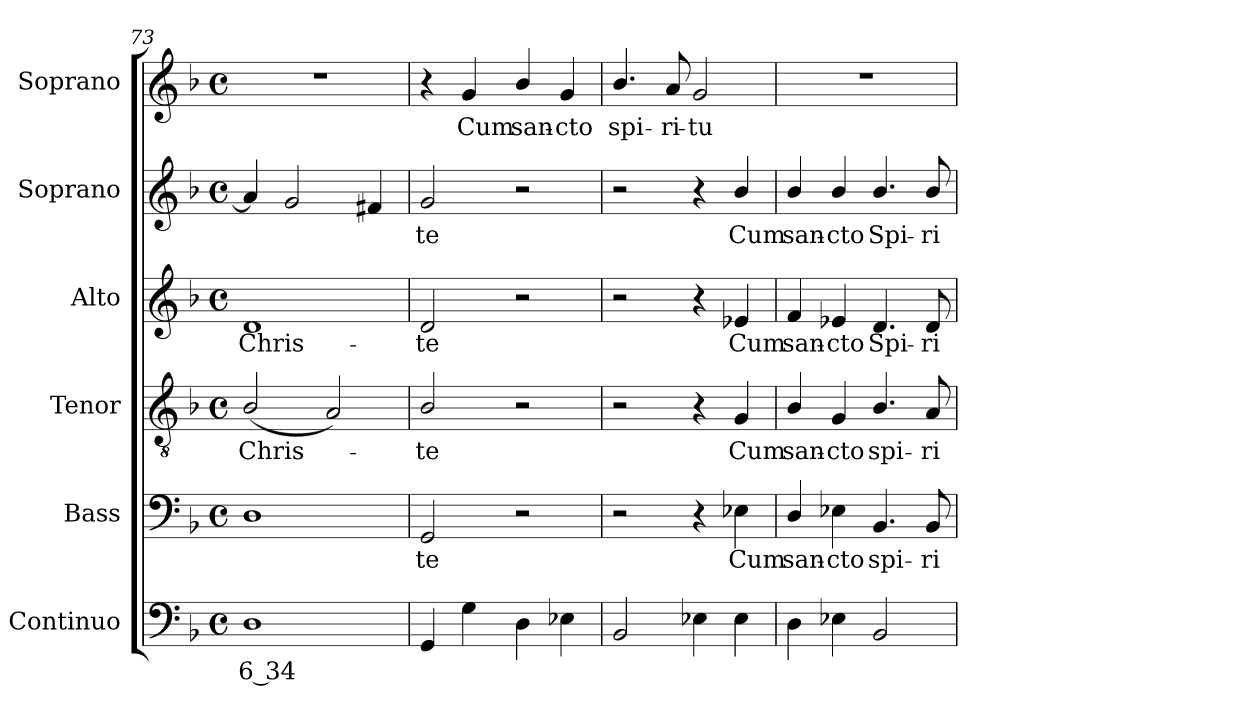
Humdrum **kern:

**kern	**text	**kern	**text	**kern	**text	**kern	**text	**kern	**text	**kern	**text
*part6	*part6	*part5	*part5	*part4	*part4	*part3	*part3	*part2	*part2	*part1	*part1
*staff6	*staff6	*staff5	*staff5	*staff4	*staff4	*staff3	*staff3	*staff2	*staff2	*staff1	*staff1
*I"Continuo	*	*I"Bass	*	*I"Tenor	*	*I"Alto	*	*I"Soprano	*	*I"Soprano	*
*I'Cont.	*	*I'B.	*	*I'T.	*	*I'A.	*	*I'S.	*	*I'S.	*
*clefF4	*	*clefF4	*	*clefGv2	*	*clefG2	*	*clefG2	*	*clefG2	*
*	*	*	*	*ITrd7c12	*	*	*	*	*	*	*
*k[b-]	*	*k[b-]	*	*k[b-]	*	*k[b-]	*	*k[b-]	*	*k[b-]	*
*F:	*	*F:	*	*F:	*	*F:	*	*F:	*	*F:	*
*M4/4	*	*M4/4	*	*M4/4	*	*M4/4	*	*M4/4	*	*M4/4	*
*met(c)	*	*met(c)	*	*met(c)	*	*met(c)	*	*met(c)	*	*met(c)	*
=73	=73	=73	=73	=73	=73	=73	=73	=73	=73	=73	=73
!	!LO:LY:b:color=#000000	!	!	!	!	!	!	!	!	!	!
!	!	!	!	!	!LO:LY:b:color=#000000	!	!	!	!	!	!
!	!	!	!	!	!	!	!LO:LY:b:color=#000000	!	!	!	!
1Di	6 34	1Di	.	(2BB-i/	Chris-	1di	Chris-	4ai/]	.	1r	.
.	.	.	.	.	.	.	.	2gi/	.	.	.
.	.	.	.	2AAi/)	.	.	.	.	.	.	.
.	.	.	.	.	.	.	.	4f#Xi/	.	.	.
!!LO:LB:g=z
=74	=74	=74	=74	=74	=74	=74	=74	=74	=74	=74	=74
!	!	!	!LO:LY:b:color=#000000	!	!	!	!	!	!	!	!
!	!	!	!	!	!LO:LY:b:color=#000000	!	!	!	!	!	!
!	!	!	!	!	!	!	!LO:LY:b:color=#000000	!	!	!	!
!	!	!	!	!	!	!	!	!	!LO:LY:b:color=#000000	!	!
4GGi/	.	2GGi/	-te	2BB-i/	-te	2di/	-te	2gi/	-te	4r	.
!	!	!	!	!	!	!	!	!	!	!	!LO:LY:b:color=#000000
4Gi\	.	.	.	.	.	.	.	.	.	4gi/	Cum
!	!	!	!	!	!	!	!	!	!	!	!LO:LY:b:color=#000000
4Di\	.	2r	.	2r	.	2r	.	2r	.	4b-i/	san-
!	!	!	!	!	!	!	!	!	!	!	!LO:LY:b:color=#000000
4E-i\	.	.	.	.	.	.	.	.	.	4gi/	-cto
=75	=75	=75	=75	=75	=75	=75	=75	=75	=75	=75	=75
!	!	!	!	!	!	!	!	!	!	!	!LO:LY:b:color=#000000
2BB-i/	.	2r	.	2r	.	2r	.	2r	.	4.b-i/	spi-
!	!	!	!	!	!	!	!	!	!	!	!LO:LY:b:color=#000000
.	.	.	.	.	.	.	.	.	.	8ai/	-ri-
!	!	!	!	!	!	!	!	!	!	!	!LO:LY:b:color=#000000
4E-Xi\	.	4r	.	4r	.	4r	.	4r	.	2gi/	-tu
!	!	!	!LO:LY:b:color=#000000	!	!	!	!	!	!	!	!
!	!	!	!	!	!LO:LY:b:color=#000000	!	!	!	!	!	!
!	!	!	!	!	!	!	!LO:LY:b:color=#000000	!	!	!	!
!	!	!	!	!	!	!	!	!	!LO:LY:b:color=#000000	!	!
4E-i\	.	4E-Xi\	Cum	4GGi/	Cum	4e-Xi/	Cum	4b-i/	Cum	.	.
=76	=76	=76	=76	=76	=76	=76	=76	=76	=76	=76	=76
!	!	!	!LO:LY:b:color=#000000	!	!	!	!	!	!	!	!
!	!	!	!	!	!LO:LY:b:color=#000000	!	!	!	!	!	!
!	!	!	!	!	!	!	!LO:LY:b:color=#000000	!	!	!	!
!	!	!	!	!	!	!	!	!	!LO:LY:b:color=#000000	!	!
4Di\	.	4Di/	san-	4BB-i/	san-	4fi/	san-	4b-i/	san-	1r	.
!	!	!	!LO:LY:b:color=#000000	!	!	!	!	!	!	!	!
!	!	!	!	!	!LO:LY:b:color=#000000	!	!	!	!	!	!
!	!	!	!	!	!	!	!LO:LY:b:color=#000000	!	!	!	!
!	!	!	!	!	!	!	!	!	!LO:LY:b:color=#000000	!	!
4E-Xi\	.	4E-Xi\	-cto	4GGi/	-cto	4e-Xi/	-cto	4b-i/	-cto	.	.
!	!	!	!LO:LY:b:color=#000000	!	!	!	!	!	!	!	!
!	!	!	!	!	!LO:LY:b:color=#000000	!	!	!	!	!	!
!	!	!	!	!	!	!	!LO:LY:b:color=#000000	!	!	!	!
!	!	!	!	!	!	!	!	!	!LO:LY:b:color=#000000	!	!
2BB-i/	.	4.BB-i/	spi-	4.BB-i/	spi-	4.di/	Spi-	4.b-i/	Spi-	.	.
!	!	!	!LO:LY:b:color=#000000	!	!	!	!	!	!	!	!
!	!	!	!	!	!LO:LY:b:color=#000000	!	!	!	!	!	!
!	!	!	!	!	!	!	!LO:LY:b:color=#000000	!	!	!	!
!	!	!	!	!	!	!	!	!	!LO:LY:b:color=#000000	!	!
.	.	8BB-i/	-ri-	8AAi/	-ri-	8di/	-ri-	8b-i/	-ri-	.	.
=	=	=	=	=	=	=	=	=	=	=	=
*-	*-	*-	*-	*-	*-	*-	*-	*-	*-	*-	*-
